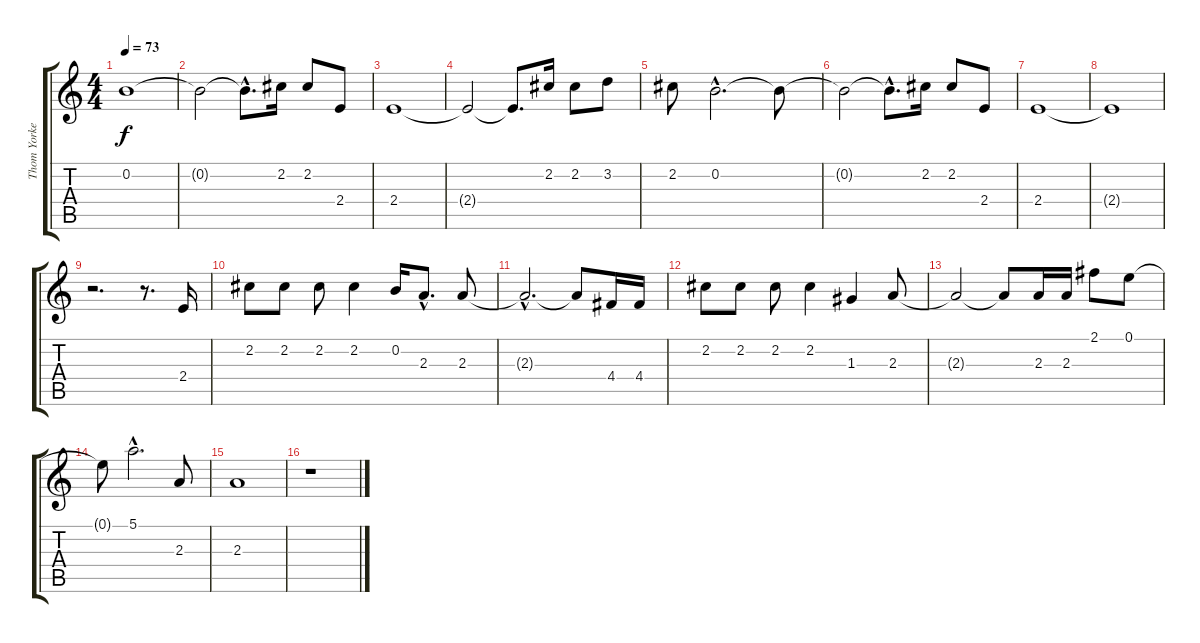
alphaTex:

\track ("Thom Yorke - Voice" "Thom Yorke") {instrument fretlessbass}
\staff {score tabs}
\tuning (E4 B3 G3 D3 A2 E2) {hide}
\ts (4 4)
\tempo 73
\clef g2
\ks c
0.2.1{dy f} |
0.2{t}.2 0.2{hac t}.8{d} 2.2.16 2.2.8 2.4.8 |
2.4.1 |
2.4{t}.2 2.4{t}.8{d} 2.2.16 2.2.8 3.2.8 |
2.2.8 0.2{hac}.2{d} 0.2{t}.8 |
0.2{t}.2 0.2{hac t}.8{d} 2.2.16 2.2.8 2.4.8 |
2.4.1 |
2.4{t}.1 |
r.2{d} r.8{d} 2.4.16 |
2.2.8 2.2.8 2.2.8 2.2.4 0.2.16 2.3{hac}.8{d} 2.3.8 |
2.3{hac t}.2{d} 2.3{t}.8 4.4.16 4.4.16 |
2.2.8 2.2.8 2.2.8 2.2.4 1.3.4 2.3.8 |
2.3{t}.2 2.3{t}.8 2.3.16 2.3.16 2.1.8 0.1.8 |
0.1{t}.8 5.1{hac}.2{d} 2.3.8 |
2.3.1 |
r.1
